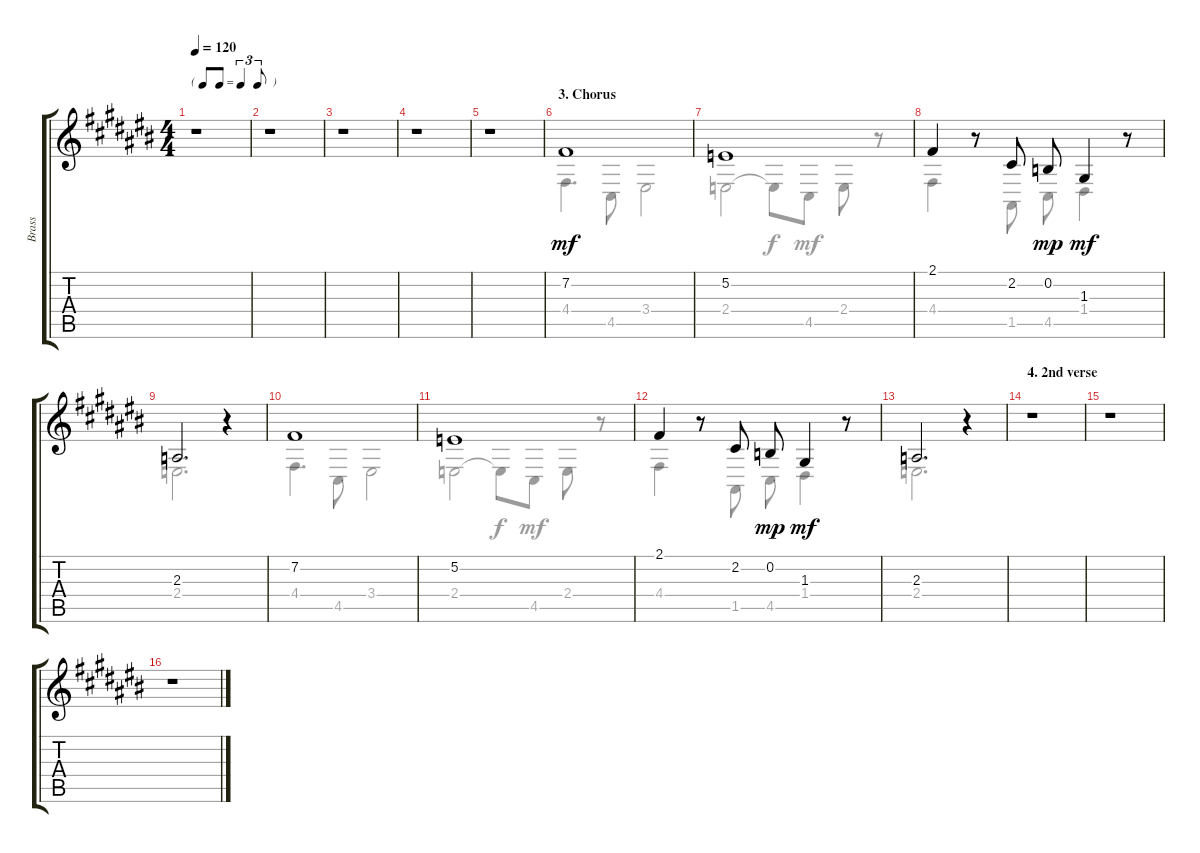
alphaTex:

\track ("Brass" "Brass") {mute instrument trombone}
\staff {score tabs}
\tuning (E4 B3 G3 D3 A2 E2) {hide}
\voice
\ts (4 4)
\tf triplet8th
\tempo 120
\clef g2
\ks c#
r.1{dy mf} |
r.1 |
r.1 |
r.1 |
r.1 |
\section ("" "3. Chorus")
7.2.1 |
5.2.1 |
2.1.4 r.8 2.2.8 0.2.8{dy mp} 1.3.4{dy mf} r.8 |
2.3.2{d} r.4 |
7.2.1 |
5.2.1 |
2.1.4 r.8 2.2.8 0.2.8{dy mp} 1.3.4{dy mf} r.8 |
2.3.2{d} r.4 |
\section ("" "4. 2nd verse")
r.1 |
r.1 |
r.1
\voice
\clef g2
\ottava regular
\simile none
\ks c#
|
|
|
|
|
4.4.4{d} 4.5.8 3.4.2 |
2.4.2 2.4{t}.8{dy f} 4.5.8{dy mf} 2.4.8 r.8 |
4.4.4 r.8 1.5.8 4.5.8 1.4.4 r.8 |
2.4.2{d} r.4 |
4.4.4{d} 4.5.8 3.4.2 |
2.4.2 2.4{t}.8{dy f} 4.5.8{dy mf} 2.4.8 r.8 |
4.4.4 r.8 1.5.8 4.5.8 1.4.4 r.8 |
2.4.2{d} r.4 |
|
|
